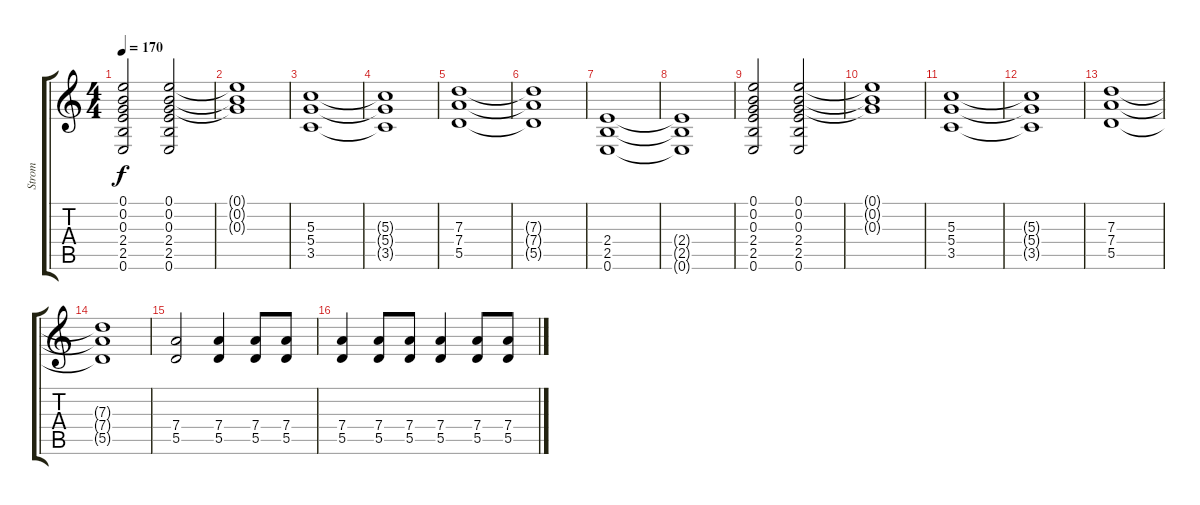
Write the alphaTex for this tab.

\track ("Strom" "Strom") {instrument overdrivenguitar}
\staff {score tabs}
\tuning (E4 B3 G3 D3 A2 E2) {hide}
\ts (4 4)
\tempo 170
\clef g2
\ks c
(0.1 0.2 0.3 2.4 2.5 0.6).2{dy f} (0.1 0.2 0.3 2.4 2.5 0.6).2 |
(0.1{t} 0.2{t} 0.3{t}).1 |
(5.3 5.4 3.5).1 |
(5.3{t} 5.4{t} 3.5{t}).1 |
(7.3 7.4 5.5).1 |
(7.3{t} 7.4{t} 5.5{t}).1 |
(2.4 2.5 0.6).1 |
(2.4{t} 2.5{t} 0.6{t}).1 |
(0.1 0.2 0.3 2.4 2.5 0.6).2 (0.1 0.2 0.3 2.4 2.5 0.6).2 |
(0.1{t} 0.2{t} 0.3{t}).1 |
(5.3 5.4 3.5).1 |
(5.3{t} 5.4{t} 3.5{t}).1 |
(7.3 7.4 5.5).1 |
(7.3{t} 7.4{t} 5.5{t}).1 |
(7.4 5.5).2 (7.4 5.5).4 (7.4 5.5).8 (7.4 5.5).8 |
(7.4 5.5).4 (7.4 5.5).8 (7.4 5.5).8 (7.4 5.5).4 (7.4 5.5).8 (7.4 5.5).8
